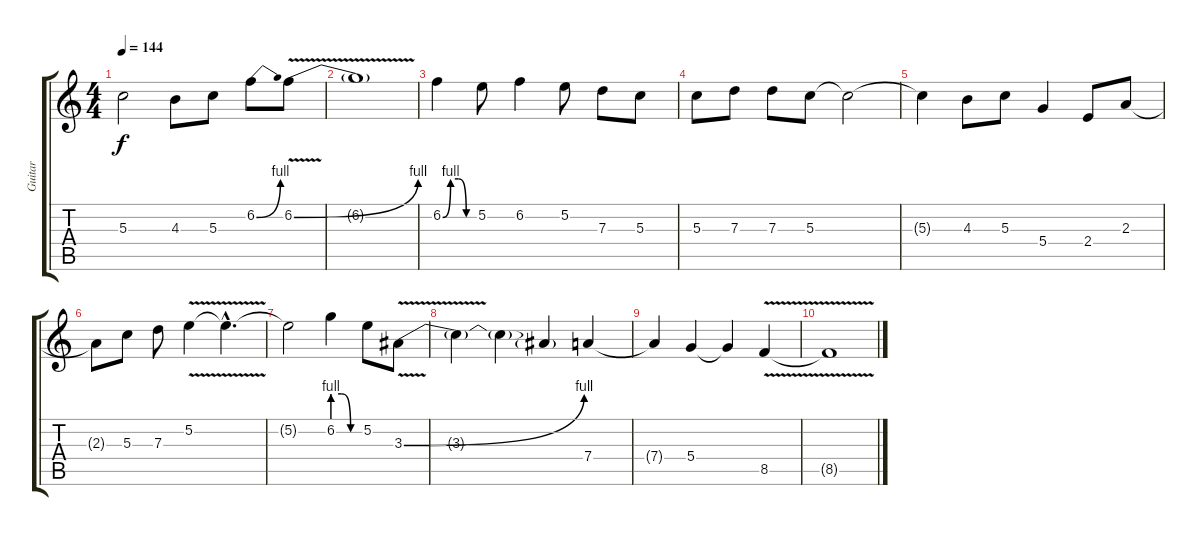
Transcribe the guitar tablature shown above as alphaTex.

\track ("Guitar" "Guitar") {instrument distortionguitar}
\staff {score tabs}
\tuning (E4 B3 G3 D3 A2 E2) {hide}
\ts (4 4)
\tempo 144
\clef g2
\ks c
5.3{t}.2{dy f} 4.3.8 5.3.8 6.2{be (bend 0 0 60 4)}.8 6.2{be (bend 0 0 60 4) v}.8 |
6.2{t}.1 |
6.2{be (custom 0 0 15 4 30 4 45 0 60 0)}.4 5.2.8 6.2.4 5.2.8 7.3.8 5.3.8 |
5.3.8 7.3.8 7.3.8 5.3.8 5.3{t}.2 |
5.3{t}.4 4.3.8 5.3.8 5.4.4 2.4.8 2.3.8 |
2.3{t}.8 5.3.8 7.3.8 5.2{v}.4 5.2{hac t}.4{d} |
5.2{t}.2 6.2{be (custom 0 4 20 4 40 0 60 0)}.4 5.2.8 3.3{be (bend 0 0 60 4) v}.8 |
3.3{t}.4 3.3{t}.4 3.3{t}.4 7.4.4 |
7.4{t}.4 5.4.4 5.4{t}.4 8.5{v}.4 |
8.5{t}.1
